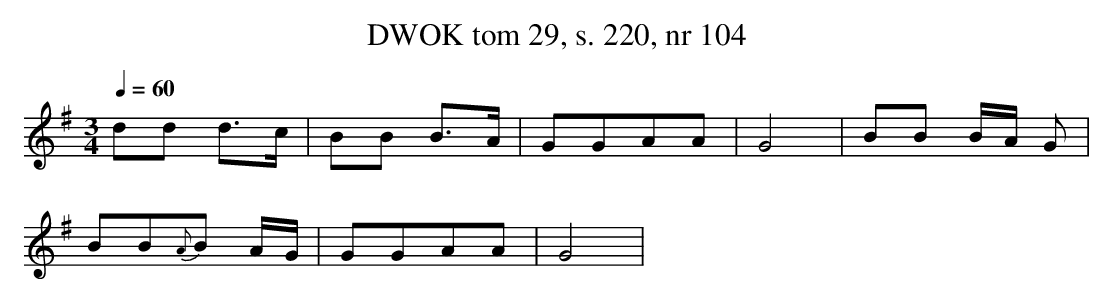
X:1
T: DWOK tom 29, s. 220, nr 104
L:1/8
M:3/4
K:G
Q:1/4=60
dd d3/c/|BB B3/A/|GGAA|G4|BB B/A/ G|
BB{A}B A/G/|GGAA|G4|
